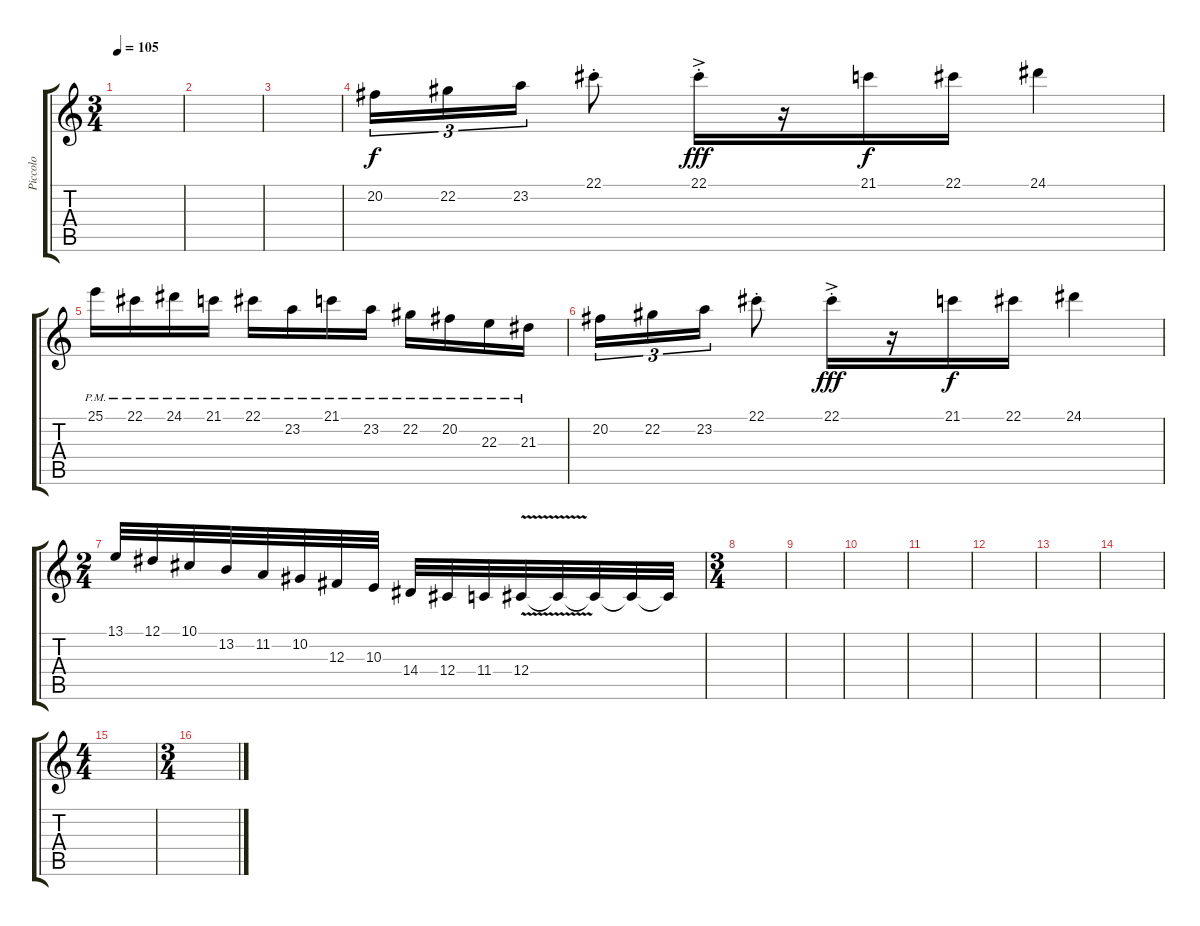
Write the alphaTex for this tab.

\track ("Piccolo" "Piccolo") {instrument piccolo}
\staff {score tabs}
\tuning (Eb4 Bb3 Gb3 Db3 Ab2 Eb2) {hide}
\ts (3 4)
\tempo 105
\clef g2
\ks c
|
|
|
20.2.16{tu (3 2)} 22.2.16{tu (3 2)} 23.2.16{tu (3 2)} 22.1{st}.8 22.1{ac st}.16{dy fff} r.16 21.1.16{dy f} 22.1.16 24.1.4 |
25.1{pm}.16 22.1{pm}.16 24.1{pm}.16 21.1{pm}.16 22.1{pm}.16 23.2{pm}.16 21.1{pm}.16 23.2{pm}.16 22.2{pm}.16 20.2{pm}.16 22.3{pm}.16 21.3{pm}.16 |
20.2.16{tu (3 2)} 22.2.16{tu (3 2)} 23.2.16{tu (3 2)} 22.1{st}.8 22.1{ac st}.16{dy fff} r.16 21.1.16{dy f} 22.1.16 24.1.4 |
\ts (2 4)
13.1.32 12.1.32 10.1.32 13.2.32 11.2.32 10.2.32 12.3.32 10.3.32 14.4.32 12.4.32 11.4.32 12.4{v}.32 12.4{t}.32 12.4{t}.32 12.4{t}.32 12.4{t}.32 |
\ts (3 4)
|
|
|
|
|
|
|
\ts (4 4)
|
\ts (3 4)
